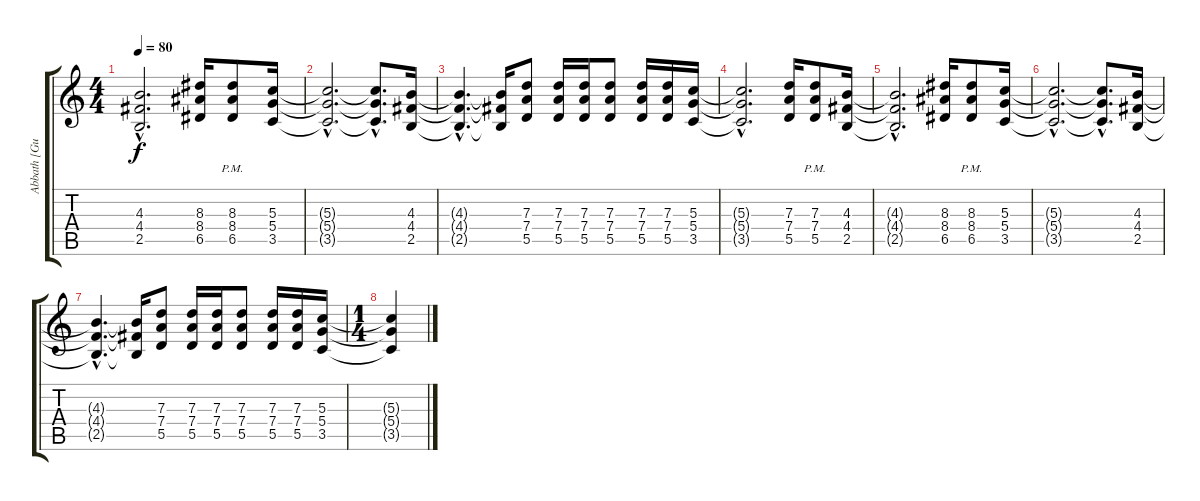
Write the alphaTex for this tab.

\track ("Abbath [Guitar]" "Abbath [Gu") {instrument distortionguitar}
\staff {score tabs}
\tuning (E4 B3 G3 D3 A2 E2) {hide}
\ts (4 4)
\tempo 80
\clef g2
\ks c
(4.3{hac t} 4.4{hac t} 2.5{hac t}).2{d dy f} (8.3 8.4 6.5).16 (8.3{pm} 8.4{pm} 6.5{pm}).8 (5.3 5.4 3.5).16 |
(5.3{hac t} 5.4{hac t} 3.5{hac t}).2{d} (5.3{hac t} 5.4{hac t} 3.5{hac t}).8{d} (4.3 4.4 2.5).16 |
(4.3{hac t} 4.4{hac t} 2.5{hac t}).4{d} (4.3{t} 4.4{t} 2.5{t}).16 (7.3 7.4 5.5).8 (7.3 7.4 5.5).16 (7.3 7.4 5.5).16 (7.3 7.4 5.5).8 (7.3 7.4 5.5).16 (7.3 7.4 5.5).16 (5.3 5.4 3.5).16 |
(5.3{hac t} 5.4{hac t} 3.5{hac t}).2{d} (7.3 7.4 5.5).16 (7.3{pm} 7.4{pm} 5.5{pm}).8 (4.3 4.4 2.5).16 |
(4.3{hac t} 4.4{hac t} 2.5{hac t}).2{d} (8.3 8.4 6.5).16 (8.3{pm} 8.4{pm} 6.5{pm}).8 (5.3 5.4 3.5).16 |
(5.3{hac t} 5.4{hac t} 3.5{hac t}).2{d} (5.3{hac t} 5.4{hac t} 3.5{hac t}).8{d} (4.3 4.4 2.5).16 |
(4.3{hac t} 4.4{hac t} 2.5{hac t}).4{d} (4.3{t} 4.4{t} 2.5{t}).16 (7.3 7.4 5.5).8 (7.3 7.4 5.5).16 (7.3 7.4 5.5).16 (7.3 7.4 5.5).8 (7.3 7.4 5.5).16 (7.3 7.4 5.5).16 (5.3 5.4 3.5).16 |
\ts (1 4)
(5.3{t} 5.4{t} 3.5{t}).4
